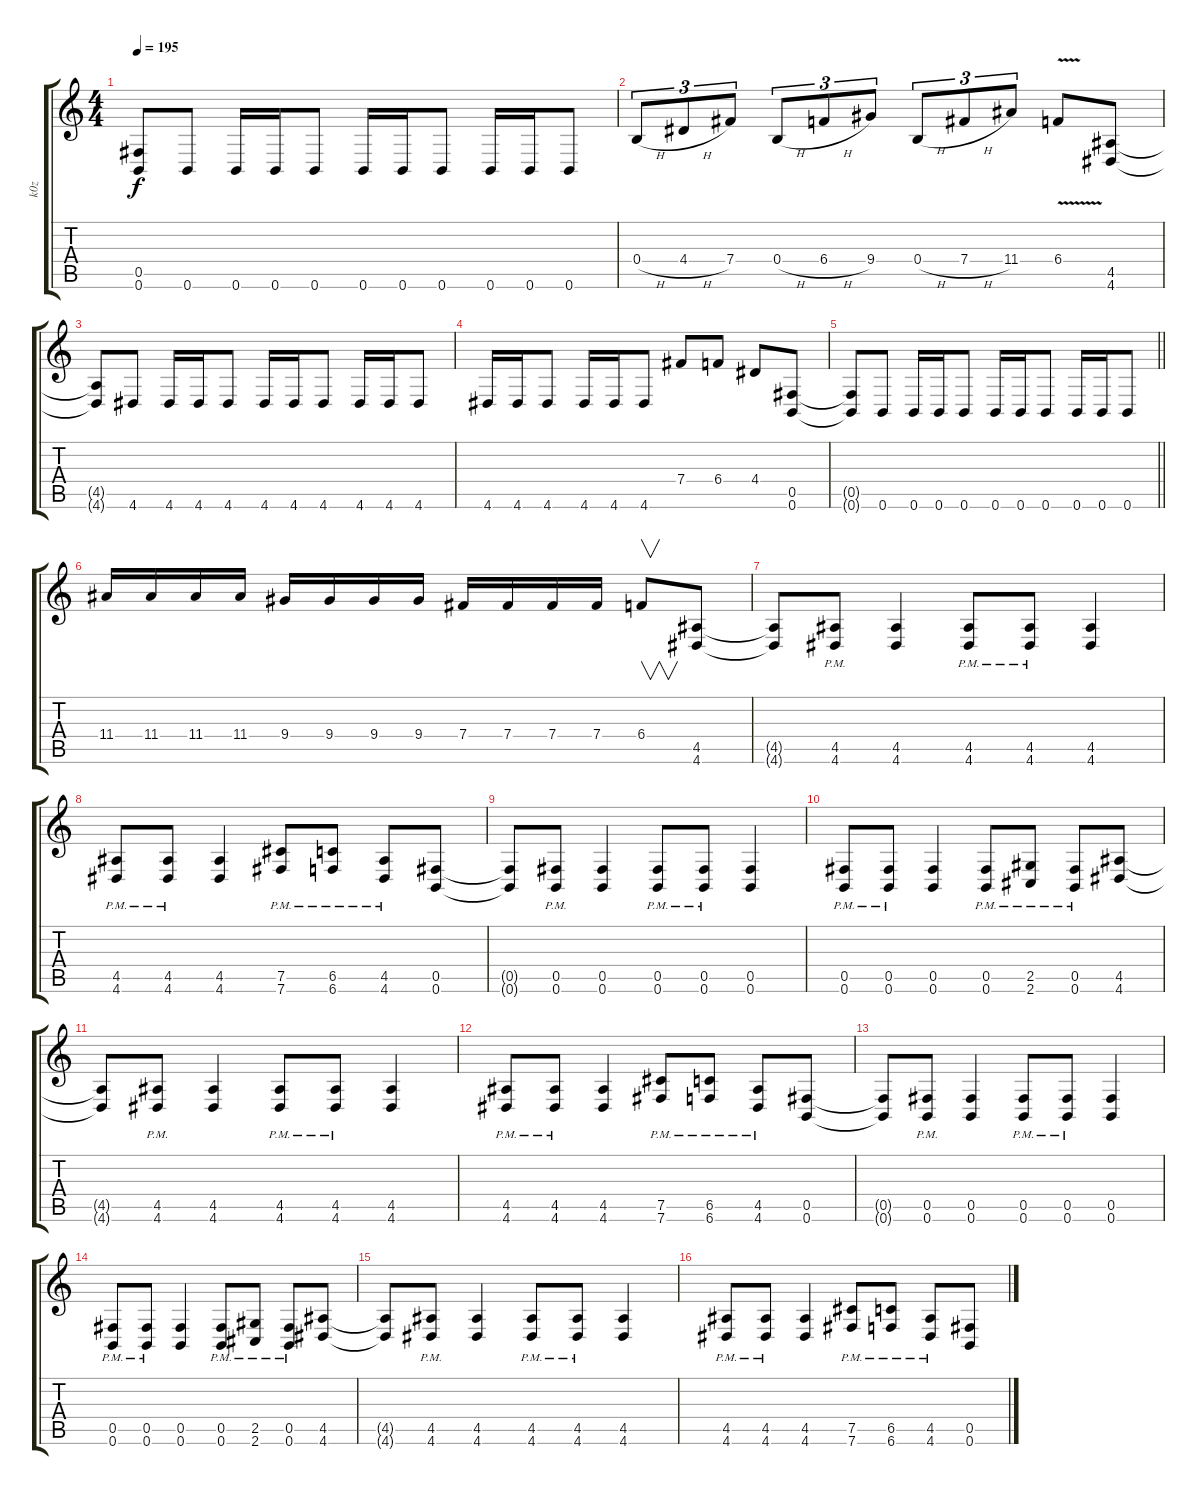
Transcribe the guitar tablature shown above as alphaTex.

\track ("k0z" "k0z") {instrument distortionguitar}
\staff {score tabs}
\tuning (Db4 Ab3 E3 B2 Gb2 B1) {hide}
\ts (4 4)
\tempo 195
\clef g2
\ks c
(0.5{t} 0.6{t}).8{dy f} 0.6.8 0.6.16 0.6.16 0.6.8 0.6.16 0.6.16 0.6.8 0.6.16 0.6.16 0.6.8 |
0.4{h}.8{tu (3 2)} 4.4{h}.8{tu (3 2)} 7.4.8{tu (3 2)} 0.4{h}.8{tu (3 2)} 6.4{h}.8{tu (3 2)} 9.4.8{tu (3 2)} 0.4{h}.8{tu (3 2)} 7.4{h}.8{tu (3 2)} 11.4.8{tu (3 2)} 6.4{v}.8 (4.5 4.6).8 |
(4.5{t} 4.6{t}).8 4.6.8 4.6.16 4.6.16 4.6.8 4.6.16 4.6.16 4.6.8 4.6.16 4.6.16 4.6.8 |
4.6.16 4.6.16 4.6.8 4.6.16 4.6.16 4.6.8 7.4.8 6.4.8 4.4.8 (0.5 0.6).8 |
\barLineRight lightlight
(0.5{t} 0.6{t}).8 0.6.8 0.6.16 0.6.16 0.6.8 0.6.16 0.6.16 0.6.8 0.6.16 0.6.16 0.6.8 |
\section ("" "")
11.4.16 11.4.16 11.4.16 11.4.16 9.4.16 9.4.16 9.4.16 9.4.16 7.4.16 7.4.16 7.4.16 7.4.16 6.4.8{v} (4.5 4.6).8 |
(4.5{t} 4.6{t}).8 (4.5{pm} 4.6{pm}).8 (4.5 4.6).4 (4.5{pm} 4.6{pm}).8 (4.5{pm} 4.6{pm}).8 (4.5 4.6).4 |
(4.5{pm} 4.6{pm}).8 (4.5{pm} 4.6{pm}).8 (4.5 4.6).4 (7.5{pm} 7.6{pm}).8 (6.5{pm} 6.6{pm}).8 (4.5{pm} 4.6{pm}).8 (0.5 0.6).8 |
(0.5{t} 0.6{t}).8 (0.5{pm} 0.6{pm}).8 (0.5 0.6).4 (0.5{pm} 0.6{pm}).8 (0.5{pm} 0.6{pm}).8 (0.5 0.6).4 |
(0.5{pm} 0.6{pm}).8 (0.5{pm} 0.6{pm}).8 (0.5 0.6).4 (0.5{pm} 0.6{pm}).8 (2.5{pm} 2.6{pm}).8 (0.5{pm} 0.6{pm}).8 (4.5 4.6).8 |
(4.5{t} 4.6{t}).8 (4.5{pm} 4.6{pm}).8 (4.5 4.6).4 (4.5{pm} 4.6{pm}).8 (4.5{pm} 4.6{pm}).8 (4.5 4.6).4 |
(4.5{pm} 4.6{pm}).8 (4.5{pm} 4.6{pm}).8 (4.5 4.6).4 (7.5{pm} 7.6{pm}).8 (6.5{pm} 6.6{pm}).8 (4.5{pm} 4.6{pm}).8 (0.5 0.6).8 |
(0.5{t} 0.6{t}).8 (0.5{pm} 0.6{pm}).8 (0.5 0.6).4 (0.5{pm} 0.6{pm}).8 (0.5{pm} 0.6{pm}).8 (0.5 0.6).4 |
(0.5{pm} 0.6{pm}).8 (0.5{pm} 0.6{pm}).8 (0.5 0.6).4 (0.5{pm} 0.6{pm}).8 (2.5{pm} 2.6{pm}).8 (0.5{pm} 0.6{pm}).8 (4.5 4.6).8 |
(4.5{t} 4.6{t}).8 (4.5{pm} 4.6{pm}).8 (4.5 4.6).4 (4.5{pm} 4.6{pm}).8 (4.5{pm} 4.6{pm}).8 (4.5 4.6).4 |
(4.5{pm} 4.6{pm}).8 (4.5{pm} 4.6{pm}).8 (4.5 4.6).4 (7.5{pm} 7.6{pm}).8 (6.5{pm} 6.6{pm}).8 (4.5{pm} 4.6{pm}).8 (0.5 0.6).8
